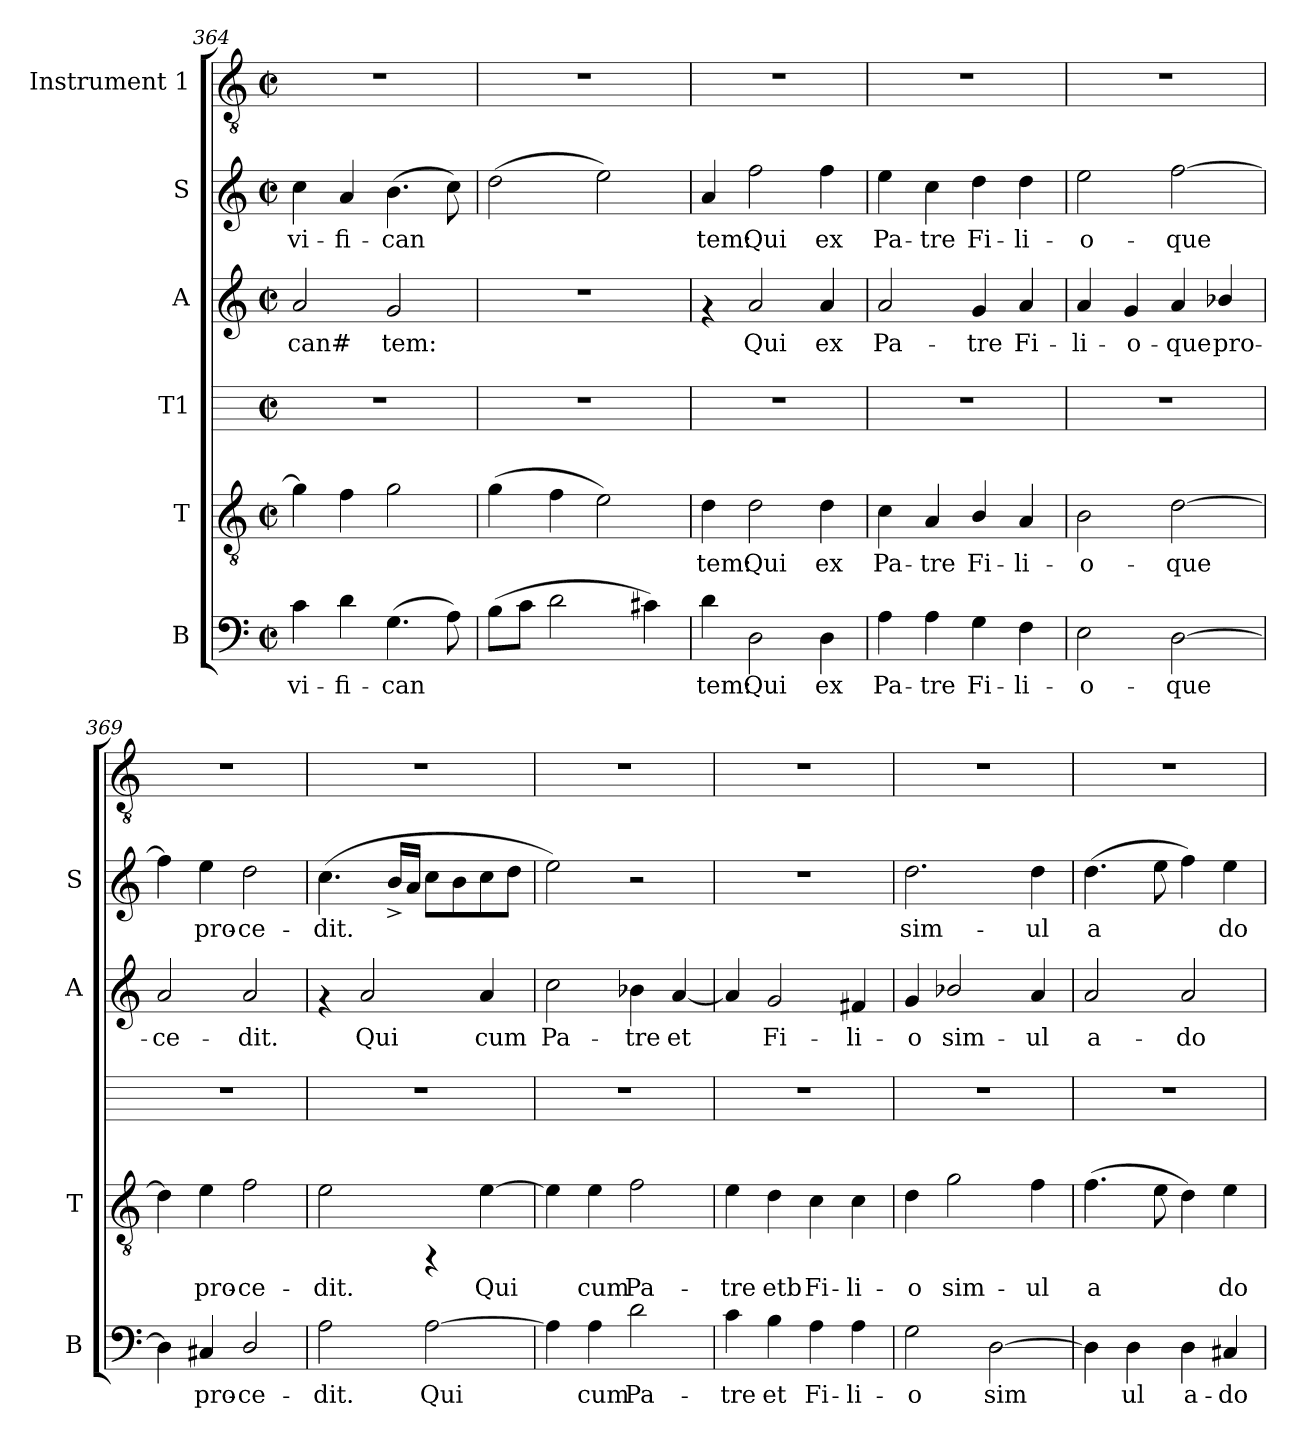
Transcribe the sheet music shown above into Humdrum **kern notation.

**kern	**text	**kern	**text	**kern	**kern	**text	**kern	**text	**kern
*part6	*part6	*part5	*part5	*part4	*part3	*part3	*part2	*part2	*part1
*staff6	*staff6	*staff5	*staff5	*staff4	*staff3	*staff3	*staff2	*staff2	*staff1
*I"B	*	*I"T	*	*I"T1	*I"A	*	*I"S	*	*I"Instrument 1
*I'B	*	*I'T	*	*	*I'A	*	*I'S	*	*
*clefF4	*	*clefGv2	*	*	*clefG2	*	*clefG2	*	*clefGv2
*k[]	*	*k[]	*	*k[]	*k[]	*	*k[]	*	*k[]
*C:	*	*C:	*	*C:	*C:	*	*C:	*	*C:
*M2/2	*	*M2/2	*	*M2/2	*M2/2	*	*M2/2	*	*M2/2
*met(c|)	*	*met(c|)	*	*met(c|)	*met(c|)	*	*met(c|)	*	*met(c|)
=364	=364	=364	=364	=364	=364	=364	=364	=364	=364
!	!LO:LY:b:cj	!	!	!	!	!LO:LY:b:cj	!	!LO:LY:b:cj	!
4c\	-vi-	4g\]	.	1r	2a/	-can#	4cc\	-vi-	1r
!	!LO:LY:b:cj	!	!	!	!	!	!	!LO:LY:b:cj	!
4d\	-fi-	4f\	.	.	.	.	4a/	-fi-	.
!	!LO:LY:b:cj	!	!	!	!	!LO:LY:b:cj	!	!LO:LY:b:cj	!
(>4.G\	-can-	2g\	.	.	2g/	tem:	(>4.b\	-can-	.
!	!LO:LY:b:cj	!	!	!	!	!	!	!LO:LY:b:cj	!
8A\)	-	.	.	.	.	.	8cc\)	-	.
!!LO:PB:g=z
=365	=365	=365	=365	=365	=365	=365	=365	=365	=365
(>8B\L	.	(>4g\	.	1r	1r	.	(>2dd\	.	1r
8c\J	.	.	.	.	.	.	.	.	.
2d\	.	4f\	.	.	.	.	.	.	.
.	.	2e\)	.	.	.	.	2ee\)	.	.
4c#\)	.	.	.	.	.	.	.	.	.
=366	=366	=366	=366	=366	=366	=366	=366	=366	=366
!	!LO:LY:b:cj	!	!LO:LY:b:cj	!	!	!	!	!LO:LY:b:cj	!
4d\	tem:	4d\	tem:	1r	4rf	.	4a/	tem:	1r
!	!LO:LY:b:cj	!	!LO:LY:b:cj	!	!	!LO:LY:b:cj	!	!LO:LY:b:cj	!
2D\	Qui	2d\	Qui	.	2a/	Qui	2ff\	Qui	.
!	!LO:LY:b:cj	!	!LO:LY:b:cj	!	!	!LO:LY:b:cj	!	!LO:LY:b:cj	!
4D\	ex	4d\	ex	.	4a/	ex	4ff\	ex	.
=367	=367	=367	=367	=367	=367	=367	=367	=367	=367
!	!LO:LY:b:cj	!	!LO:LY:b:cj	!	!	!LO:LY:b:cj	!	!LO:LY:b:cj	!
4A\	Pa-	4c\	Pa-	1r	2a/	Pa-	4ee\	Pa-	1r
!	!LO:LY:b:cj	!	!LO:LY:b:cj	!	!	!	!	!LO:LY:b:cj	!
4A\	-tre	4A/	-tre	.	.	.	4cc\	-tre	.
!	!LO:LY:b:cj	!	!LO:LY:b:cj	!	!	!LO:LY:b:cj	!	!LO:LY:b:cj	!
4G\	Fi-	4B/	Fi-	.	4g/	-tre	4dd\	Fi-	.
!	!LO:LY:b:cj	!	!LO:LY:b:cj	!	!	!LO:LY:b:cj	!	!LO:LY:b:cj	!
4F\	-li-	4A/	-li-	.	4a/	Fi-	4dd\	-li-	.
=368	=368	=368	=368	=368	=368	=368	=368	=368	=368
!	!LO:LY:b:cj	!	!LO:LY:b:cj	!	!	!LO:LY:b:cj	!	!LO:LY:b:cj	!
2E\	-o-	2B\	-o-	1r	4a/	-li-	2ee\	-o-	1r
!	!	!	!	!	!	!LO:LY:b:cj	!	!	!
.	.	.	.	.	4g/	-o-	.	.	.
!	!LO:LY:b:cj	!	!LO:LY:b:cj	!	!	!LO:LY:b:cj	!	!LO:LY:b:cj	!
[>2D\	-que	[>2d\	-que	.	4a/	-que	[>2ff\	-que	.
!	!	!	!	!	!	!LO:LY:b:cj	!	!	!
.	.	.	.	.	4b-X/	pro-	.	.	.
=369	=369	=369	=369	=369	=369	=369	=369	=369	=369
!	!LO:LY:b:cj	!	!LO:LY:b:cj	!	!	!LO:LY:b:cj	!	!LO:LY:b:cj	!
4D\]	.	4d\]	.	1r	2a/	-ce-	4ff\]	.	1r
!	!LO:LY:b:cj	!	!LO:LY:b:cj	!	!	!	!	!LO:LY:b:cj	!
4C#X/	pro-	4e\	pro-	.	.	.	4ee\	pro-	.
!	!LO:LY:b:cj	!	!LO:LY:b:cj	!	!	!LO:LY:b:cj	!	!LO:LY:b:cj	!
2D/	-ce-	2f\	-ce-	.	2a/	-dit.	2dd\	-ce-	.
!!LO:PB:g=z
=370	=370	=370	=370	=370	=370	=370	=370	=370	=370
!	!LO:LY:b:cj	!	!LO:LY:b:cj	!	!	!	!	!LO:LY:b:cj	!
2A\	-dit.	2e\	-dit.	1r	4rf	.	(>4.cc\	-dit.	1r
!	!	!	!	!	!	!LO:LY:b:cj	!	!	!
.	.	.	.	.	2a/	Qui	.	.	.
!	!	!	!	!	!	!	!	!LO:LY:b:cj	!
.	.	.	.	.	.	.	16b^>/L	.	.
!	!	!	!	!	!	!	!	!LO:LY:b:cj	!
.	.	.	.	.	.	.	16a/J	.	.
!	!LO:LY:b:cj	!	!	!	!	!	!	!LO:LY:b:cj	!
[>2A\	Qui	4rFF	.	.	.	.	8cc\L	.	.
!	!	!	!	!	!	!	!	!LO:LY:b:cj	!
.	.	.	.	.	.	.	8b\	.	.
!	!	!	!LO:LY:b:cj	!	!	!LO:LY:b:cj	!	!LO:LY:b:cj	!
.	.	[>4e\	Qui	.	4a/	cum	8cc\	.	.
!	!	!	!	!	!	!	!	!LO:LY:b:cj	!
.	.	.	.	.	.	.	8dd\J	.	.
=371	=371	=371	=371	=371	=371	=371	=371	=371	=371
!	!LO:LY:b:cj	!	!LO:LY:b:cj	!	!	!LO:LY:b:cj	!	!	!
4A\]	.	4e\]	.	1r	2cc\	Pa-	2ee\)	.	1r
!	!LO:LY:b:cj	!	!LO:LY:b:cj	!	!	!	!	!	!
4A\	cum	4e\	cum	.	.	.	.	.	.
!	!LO:LY:b:cj	!	!LO:LY:b:cj	!	!	!LO:LY:b:cj	!	!	!
2d\	Pa-	2f\	Pa-	.	4b-X\	-tre	2r	.	.
!	!	!	!	!	!	!LO:LY:b:cj	!	!	!
.	.	.	.	.	[<4a/	et	.	.	.
=372	=372	=372	=372	=372	=372	=372	=372	=372	=372
!	!LO:LY:b:cj	!	!LO:LY:b:cj	!	!	!LO:LY:b:cj	!	!	!
4c\	-tre	4e\	-tre	1r	4a/]	.	1r	.	1r
!	!LO:LY:b:cj	!	!LO:LY:b:cj	!	!	!LO:LY:b:cj	!	!	!
4B\	et	4d\	etb	.	2g/	Fi-	.	.	.
!	!LO:LY:b:cj	!	!LO:LY:b:cj	!	!	!	!	!	!
4A\	Fi-	4c\	Fi-	.	.	.	.	.	.
!	!LO:LY:b:cj	!	!LO:LY:b:cj	!	!	!LO:LY:b:cj	!	!	!
4A\	-li-	4c\	-li-	.	4f#/	-li-	.	.	.
=373	=373	=373	=373	=373	=373	=373	=373	=373	=373
!	!LO:LY:b:cj	!	!LO:LY:b:cj	!	!	!LO:LY:b:cj	!	!LO:LY:b:cj	!
2G\	-o	4d\	-o	1r	4g/	-o	2.dd\	sim-	1r
!	!	!	!LO:LY:b:cj	!	!	!LO:LY:b:cj	!	!	!
.	.	2g\	sim-	.	2b-X/	sim-	.	.	.
!	!LO:LY:b:cj	!	!	!	!	!	!	!	!
[>2D\	sim-	.	.	.	.	.	.	.	.
!	!	!	!LO:LY:b:cj	!	!	!LO:LY:b:cj	!	!LO:LY:b:cj	!
.	.	4f\	-ul	.	4a/	-ul	4dd\	-ul	.
=374	=374	=374	=374	=374	=374	=374	=374	=374	=374
!	!LO:LY:b:cj	!	!LO:LY:b:cj	!	!	!LO:LY:b:cj	!	!LO:LY:b:cj	!
4D\]	--	(>4.f\	a-	1r	2a/	a-	(>4.dd\	a-	1r
!	!LO:LY:b:cj	!	!	!	!	!	!	!	!
4D\	-ul	.	.	.	.	.	.	.	.
!	!	!	!LO:LY:b:cj	!	!	!	!	!LO:LY:b:cj	!
.	.	8e\	--	.	.	.	8ee\	--	.
!	!LO:LY:b:cj	!	!LO:LY:b:cj	!	!	!LO:LY:b:cj	!	!LO:LY:b:cj	!
4D\	a-	4d\)	--	.	2a/	-do-	4ff\)	--	.
!	!LO:LY:b:cj	!	!LO:LY:b:cj	!	!	!	!	!LO:LY:b:cj	!
4C#X/	-do-	4e\	-do-	.	.	.	4ee\	-do-	.
=	=	=	=	=	=	=	=	=	=
*-	*-	*-	*-	*-	*-	*-	*-	*-	*-
